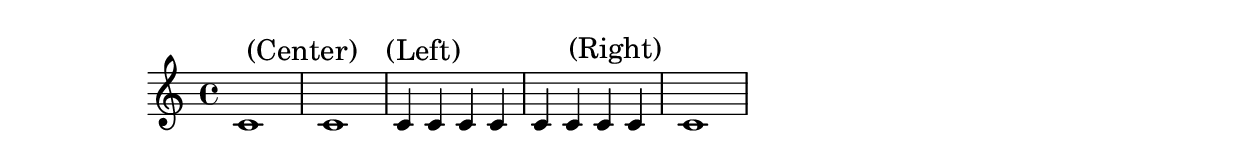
%% DO NOT EDIT this file manually; it is automatically
%% generated from LSR http://lsr.dsi.unimi.it
%% Make any changes in LSR itself, or in Documentation/snippets/new/ ,
%% and then run scripts/auxiliar/makelsr.py
%%
%% This file is in the public domain.
\version "2.14.2"

\header {
%% Translation of GIT committish: 1cda7b7b8219cb97399b8e7b56c1115aaf82c002
  texidocfr = "
Par défaut, la commande @code{\\mark} centre les objets sur la barre de
mesure.  Ce comportement peut se modifier pour un alignement par la
gauche ou par la droite.

"
  doctitlefr = "Alignement des objets créés par la commande @code{\\mark}"

  lsrtags = "text"

  texidoc = "
By default the @code{\\mark} command centers objects over a bar line.
This behavior can be modified to align at right or left.

"
  doctitle = "Aligning objects created with the \\mark command"
} % begin verbatim


\relative c' {
  c1 \mark "(Center)"
  c1
  \once \override Score.RehearsalMark #'self-alignment-X = #LEFT
  \mark "(Left)"
  c4 c c c
  c4 c c c
  \once \override Score.RehearsalMark #'self-alignment-X = #RIGHT
  \mark "(Right)"
  c1
}


